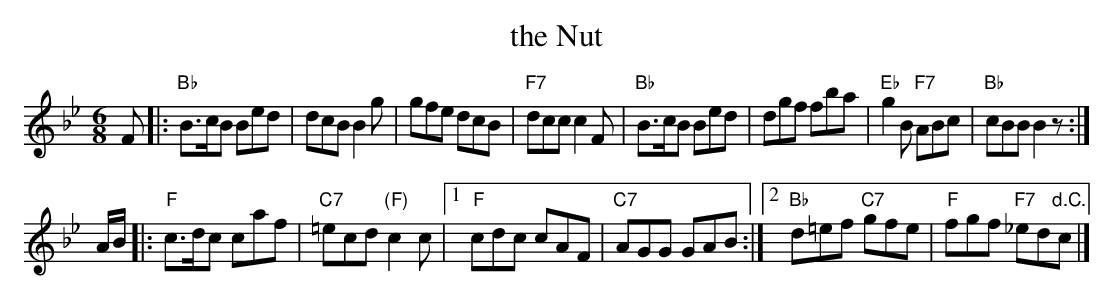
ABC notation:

X:1
T: the Nut
M: 6/8
L: 1/8
K: Bb
F |: "Bb"B>cB Bed | dcB B2g | gfe dcB | "F7"dcc c2F | "Bb"B>cB Bed | dgf fba | "Eb"g2B "F7"ABc | "Bb"cBB B2z :|
A/B/ |: "F"c>dc caf | "C7"=ecd "(F)"c2c |1 "F"cdc cAF | "C7"AGG GAB :|2 "Bb"d=ef "C7"gfe | "F"fgf "F7"_ed"d.C."c |]
